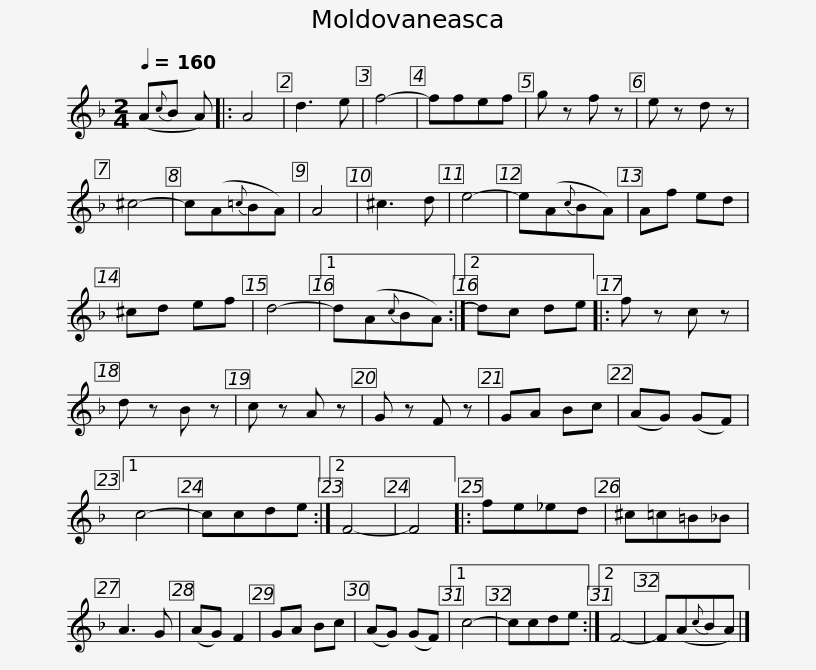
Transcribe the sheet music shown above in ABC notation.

X:1
L:1/8
Q:1/4=160
M:2/4
I:linebreak $
K:Dmin
V:1 treble
V:1
 (A{c}B A) |: A4 | d3 e | f4- | ffef | %5
 g z f z | e z d z | ^c4- | c(A{=c}BA) | A4 | %10
 ^c3 d | e4- |$ e(A{c}BA) | Af ed | ^cd ef | %15
 d4- |1 d(A{c}BA) :|2 dc de |: f z c z | d z B z | %20
 c z A z | G z F z |$ GA Bc | (AG) (GF) |1 c4- | %25
 ccde :|2 F4- | F4 |: fe_ed | ^c=c=B_B | %30
 A3 G | (AG) F2 | GA Bc |$ (AG) (GF) |1 c4- | %35
 ccde :|2 F4- | F(A{c}BA) |] %38
